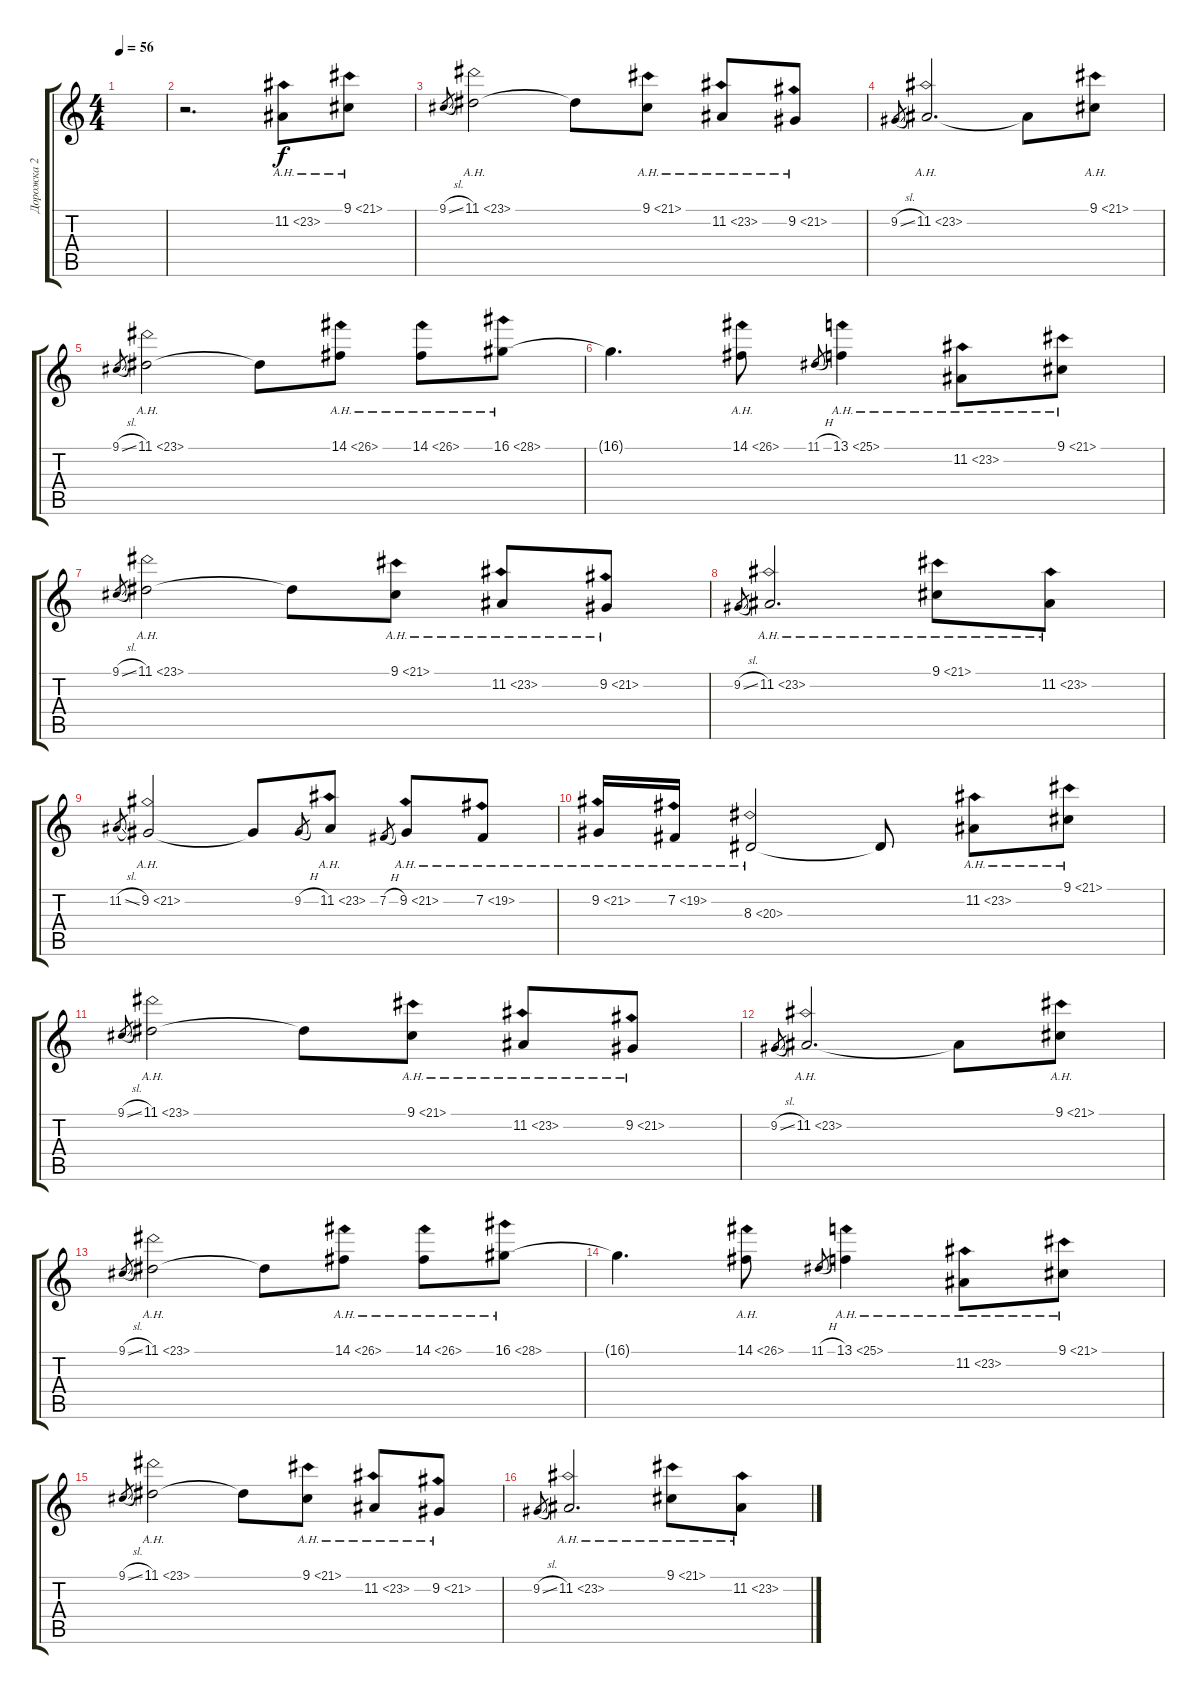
\track ("Дорожка 2" "Дорожка 2") {instrument recorder}
\staff {score tabs}
\tuning (E4 B3 G3 D3 A2 E2) {hide}
\ts (4 4)
\tempo 56
\clef g2
\ks c
|
r.2{d} 11.2{ah 12}.8 9.1{ah 12}.8 |
9.1{sl}.8{gr} 11.1{ah 12}.2 11.1{t}.8 9.1{ah 12}.8 11.2{ah 12}.8 9.2{ah 12}.8 |
9.2{sl}.8{gr} 11.2{ah 12}.2{d} 11.2{t}.8 9.1{ah 12}.8 |
9.1{sl}.8{gr} 11.1{ah 12}.2 11.1{t}.8 14.1{ah 12}.8 14.1{ah 12}.8 16.1{ah 12}.8 |
16.1{t}.4{d} 14.1{ah 12}.8 11.1{h}.8{gr} 13.1{ah 12}.4 11.2{ah 12}.8 9.1{ah 12}.8 |
9.1{sl}.8{gr} 11.1{ah 12}.2 11.1{t}.8 9.1{ah 12}.8 11.2{ah 12}.8 9.2{ah 12}.8 |
9.2{sl}.8{gr} 11.2{ah 12}.2{d} 9.1{ah 12}.8 11.2{ah 12}.8 |
11.2{sl}.8{gr} 9.2{ah 12}.2 9.2{t}.8 9.2{h}.8{gr} 11.2{ah 12}.8 7.2{h}.8{gr} 9.2{ah 12}.8 7.2{ah 12}.8 |
9.2{ah 12}.16 7.2{ah 12}.16 8.3{ah 12}.2 8.3{t}.8 11.2{ah 12}.8 9.1{ah 12}.8 |
9.1{sl}.8{gr} 11.1{ah 12}.2{volume 8} 11.1{t}.8 9.1{ah 12}.8 11.2{ah 12}.8 9.2{ah 12}.8 |
9.2{sl}.8{gr} 11.2{ah 12}.2{d} 11.2{t}.8 9.1{ah 12}.8 |
9.1{sl}.8{gr} 11.1{ah 12}.2 11.1{t}.8 14.1{ah 12}.8 14.1{ah 12}.8 16.1{ah 12}.8 |
16.1{t}.4{d} 14.1{ah 12}.8 11.1{h}.8{gr} 13.1{ah 12}.4 11.2{ah 12}.8 9.1{ah 12}.8 |
9.1{sl}.8{gr} 11.1{ah 12}.2 11.1{t}.8 9.1{ah 12}.8 11.2{ah 12}.8 9.2{ah 12}.8 |
9.2{sl}.8{gr} 11.2{ah 12}.2{d} 9.1{ah 12}.8 11.2{ah 12}.8
